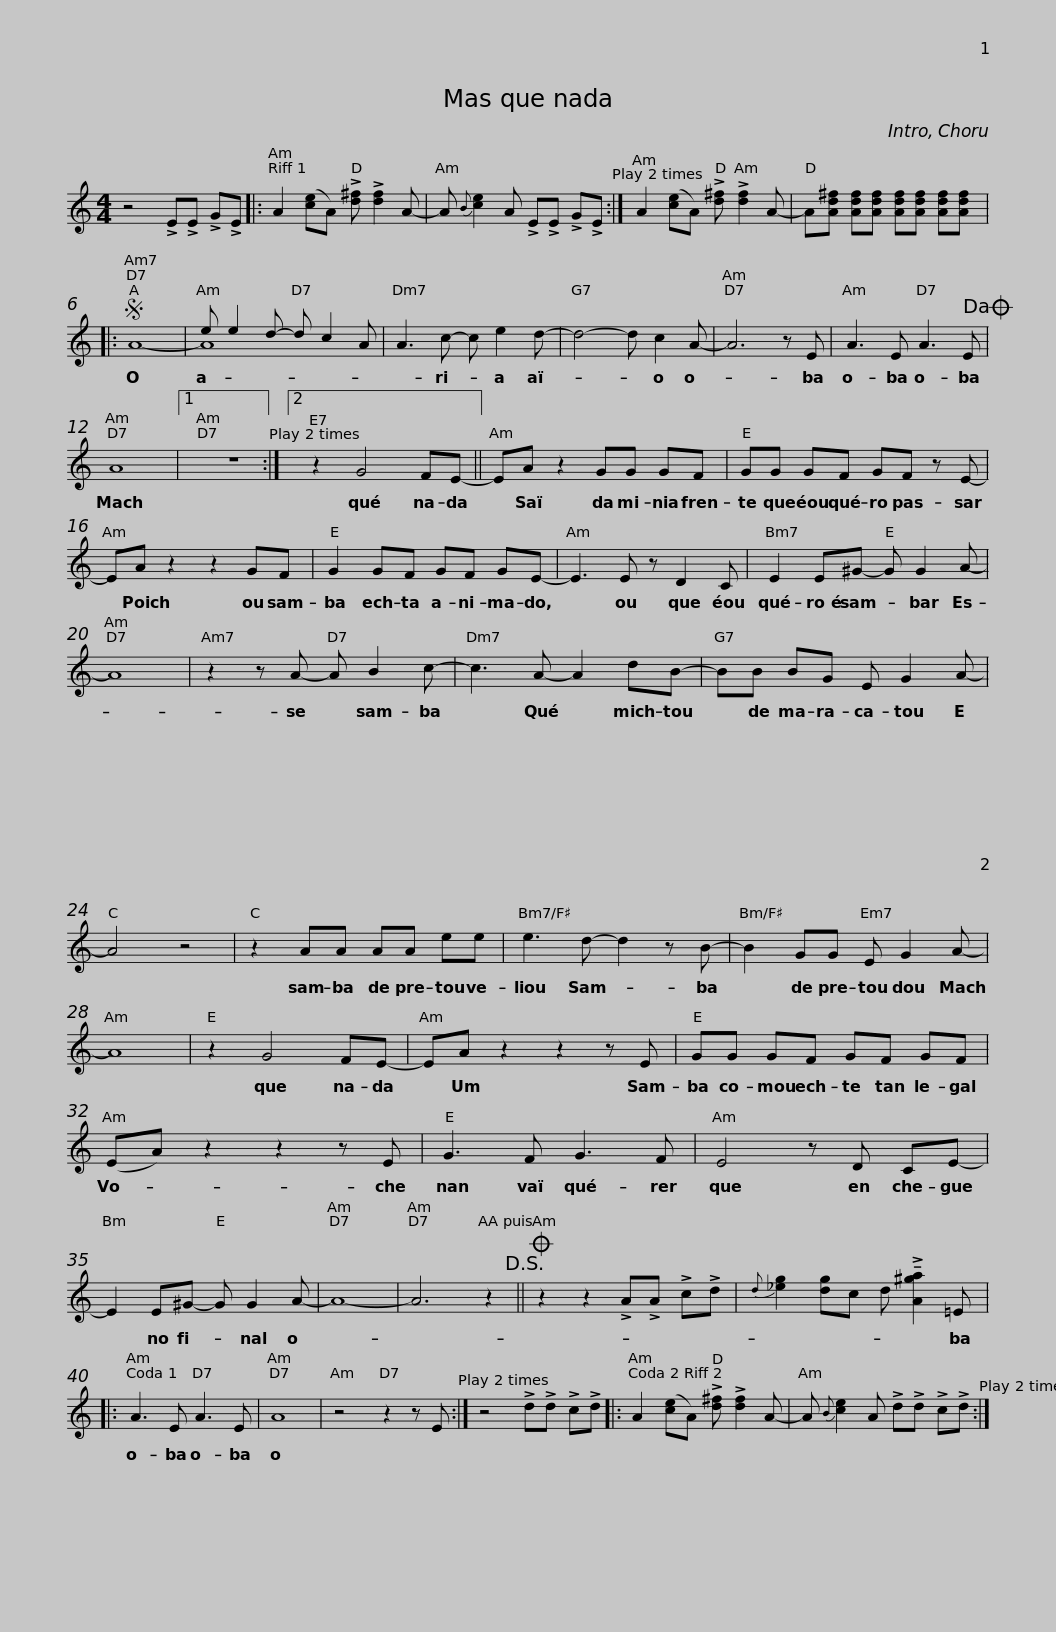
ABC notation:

X:1
%%score ( 1 2 )
L:1/8
M:4/4
I:linebreak $
K:C
V:1 treble
V:2 treble
V:1
 z4 !>!E!>!E !>!G!>!E |: A2 ([ce]A) !>![d^f] !>![df]2 A- | A{B} [ce]2 A !>!E!>!E !>!G!>!E :| A2 ([ce]A) !>![d^f] !>![df]2 A- | A[Ad^f] [Adf][Adf] [Adf][Adf] [Adf][Adf] |:$ %5
S A8- | e e2 d- d c2 A | A3 c- c e2 d- | d4- d c2 A- | A6 z E | %10
 A3 E A3 E!dacoda! | A8 |1$ z8 :|2 z2 G4 FE- || EA z2 GG GF | %15
 GG GF GF z E- | EA z2 z2 GF |$ G2 GF GF GE- | E3 E z D2 C | E2 E^G- G G2 A- | %20
 A8 | z2 z A- A B2 c- |$ c3 A- A2 dB- | BB BG E G2 A- | A4 z4 | %25
 z2 AA AA ee | e3 d- d2 z B- |$ B2 GG E G2 A- | A8 | z2 G4 FE- | %30
 EA z2 z2 z E | GG GF GF GF | (EA) z2 z2 z E |$ G3 F G3 F | E4 z D CE- | %35
 E2 E^G- G G2 A- | A8- | A6 z2!D.S.! ||O z2 z2 !>!A!>!A !>!c!>!d |${d} [_eg]2 [dg]c d !>!!tenuto![A^ga]2 =E |: %40
 A3 E A3 E | A8 | z4 z2 z E :| z4 !>!d!>!d !>!c!>!d |: A2 ([ce]A) !>![d^f] !>![df]2 A- |$ %45
 A{B} [ce]2 A !>!d!>!d !>!c!>!d :| %46
V:2
 x8 |: x8 | x8 :| x8 | x8 |:$ %5
 x8 | A8- | x8 | x8 | x8 | %10
 x8 | x8 |1$ x8 :|2 x8 || x8 | %15
 x8 | x8 |$ x8 | x8 | x8 | %20
 x8 | x8 |$ x8 | x8 | x8 | %25
 x8 | x8 |$ x8 | x8 | x8 | %30
 x8 | x8 | x8 |$ x8 | x8 | %35
 x8 | x8 | x8 || x8 |$ x8 |: %40
 x8 | x8 | x8 :| x8 |: x8 |$ %45
 x8 :| %46
